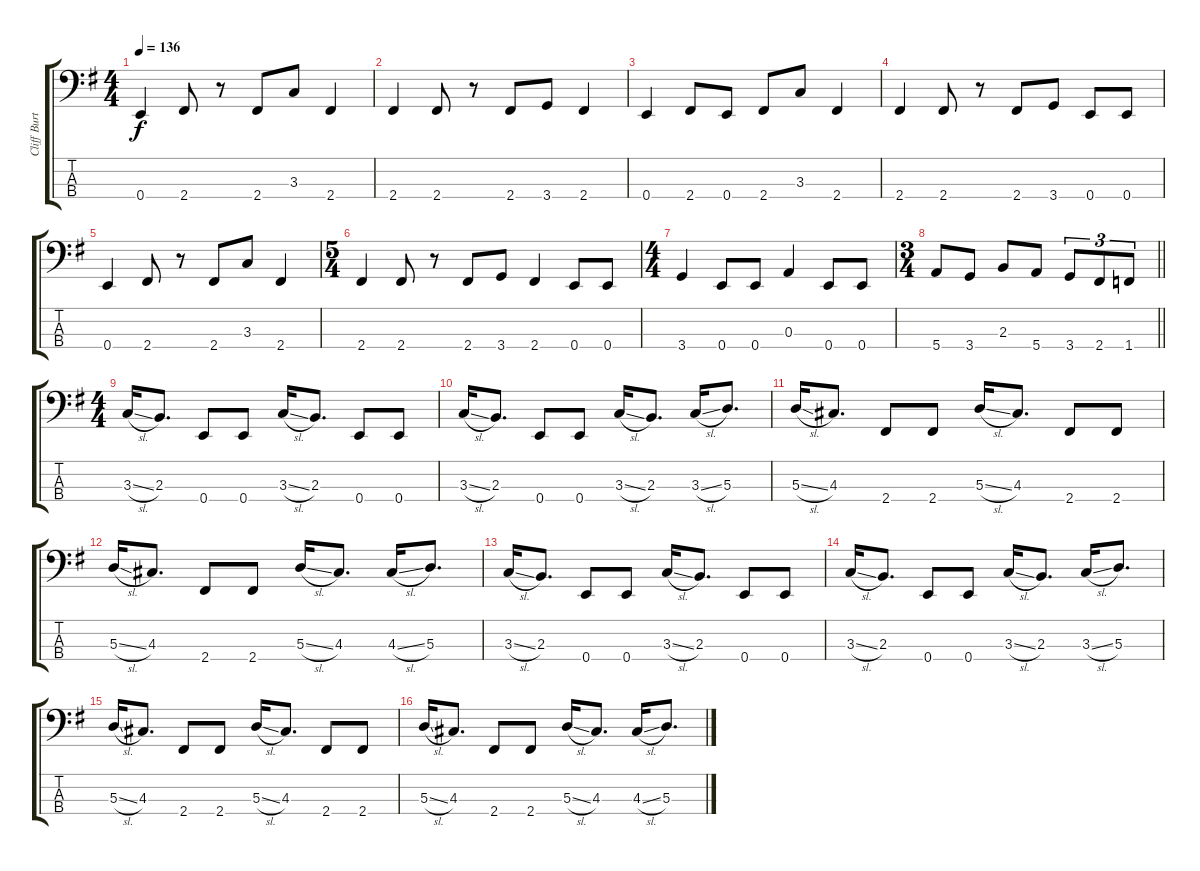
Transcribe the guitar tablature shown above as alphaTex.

\track ("Cliff Burton" "Cliff Burt") {instrument electricbassfinger}
\staff {score tabs}
\tuning (G2 D2 A1 E1) {hide}
\ts (4 4)
\tempo 136
\clef f4
\ks eminor
0.4.4{dy f} 2.4.8 r.8 2.4.8 3.3.8 2.4.4 |
2.4.4 2.4.8 r.8 2.4.8 3.4.8 2.4.4 |
0.4.4 2.4.8 0.4.8 2.4.8 3.3.8 2.4.4 |
2.4.4 2.4.8 r.8 2.4.8 3.4.8 0.4.8 0.4.8 |
0.4.4 2.4.8 r.8 2.4.8 3.3.8 2.4.4 |
\ts (5 4)
2.4.4 2.4.8 r.8 2.4.8 3.4.8 2.4.4 0.4.8 0.4.8 |
\ts (4 4)
3.4.4 0.4.8 0.4.8 0.3.4 0.4.8 0.4.8 |
\ts (3 4)
\barLineRight lightlight
5.4.8 3.4.8 2.3.8 5.4.8 3.4.8{tu (3 2)} 2.4.8{tu (3 2)} 1.4.8{tu (3 2)} |
\ts (4 4)
3.3{sl}.16 2.3.8{d} 0.4.8 0.4.8 3.3{sl}.16 2.3.8{d} 0.4.8 0.4.8 |
3.3{sl}.16 2.3.8{d} 0.4.8 0.4.8 3.3{sl}.16 2.3.8{d} 3.3{sl}.16 5.3.8{d} |
5.3{sl}.16 4.3.8{d} 2.4.8 2.4.8 5.3{sl}.16 4.3.8{d} 2.4.8 2.4.8 |
5.3{sl}.16 4.3.8{d} 2.4.8 2.4.8 5.3{sl}.16 4.3.8{d} 4.3{sl}.16 5.3.8{d} |
3.3{sl}.16 2.3.8{d} 0.4.8 0.4.8 3.3{sl}.16 2.3.8{d} 0.4.8 0.4.8 |
3.3{sl}.16 2.3.8{d} 0.4.8 0.4.8 3.3{sl}.16 2.3.8{d} 3.3{sl}.16 5.3.8{d} |
5.3{sl}.16 4.3.8{d} 2.4.8 2.4.8 5.3{sl}.16 4.3.8{d} 2.4.8 2.4.8 |
5.3{sl}.16 4.3.8{d} 2.4.8 2.4.8 5.3{sl}.16 4.3.8{d} 4.3{sl}.16 5.3.8{d}
